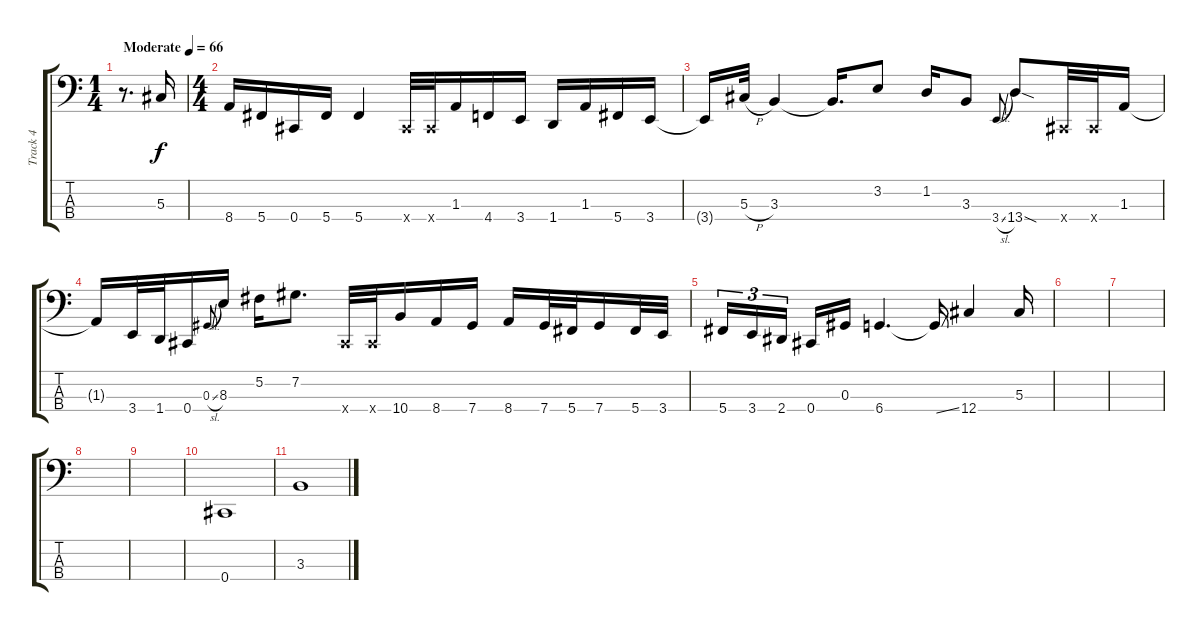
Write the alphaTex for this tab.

\track ("Track 4" "Track 4") {instrument electricbassfinger}
\staff {score tabs}
\tuning (Gb2 Db2 Ab1 Db1) {hide}
\ts (1 4)
\tempo (66 "Moderate")
\clef f4
\ks c
r.8{d dy f instrument electricbassfinger} 5.3.16 |
\ts (4 4)
8.4.16 5.4.16 0.4.16 5.4.16 5.4.4 0.4{x}.32 0.4{x}.32 1.3.16 4.4.16 3.4.16 1.4.16 1.3.16 5.4.16 3.4.16 |
3.4{t}.16 5.3{h}.32 3.3.4 3.3{t}.16{d} 3.2.8 1.2.16 3.3.8 3.4{sl}.8{gr onbeat} 13.4{sod}.8 0.4{x}.32 0.4{x}.32 1.3.16 |
1.3{t}.16 3.4.32 1.4.32 0.4.16 0.3{sl}.8{gr onbeat} 8.3.16 5.2.16 7.2.8{d} 0.4{x}.32 0.4{x}.32 10.4.16 8.4.16 7.4.16 8.4.16 7.4.32 5.4.32 7.4.16 5.4.32 3.4.32 |
5.4.16{tu (3 2)} 3.4.16{tu (3 2)} 2.4.16{tu (3 2) beam splitsecondary} 0.4.16 0.3.16 6.4.4{d} 6.4{ss t}.16 12.4.4 5.3.16 |
|
|
|
|
0.4.1 |
3.3.1
